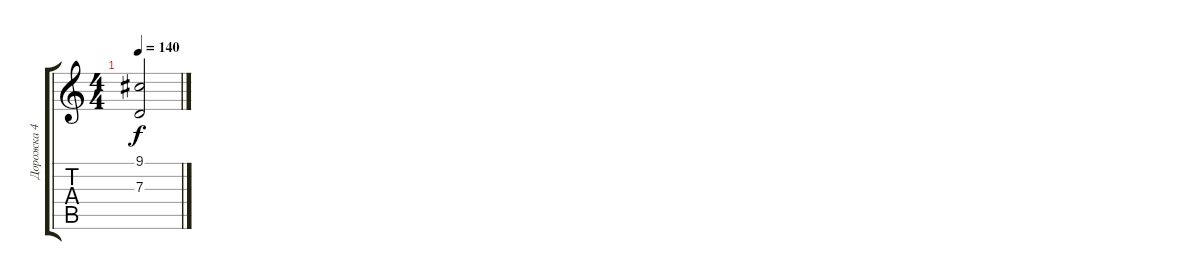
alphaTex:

\track ("Дорожка 4" "Дорожка 4") {instrument applause}
\staff {score tabs}
\tuning (E4 B3 G3 D3 A2 E2) {hide}
\ts (4 4)
\tempo 140
\clef g2
\ks c
(9.1 7.3).2{dy f volume 16 instrument applause}
